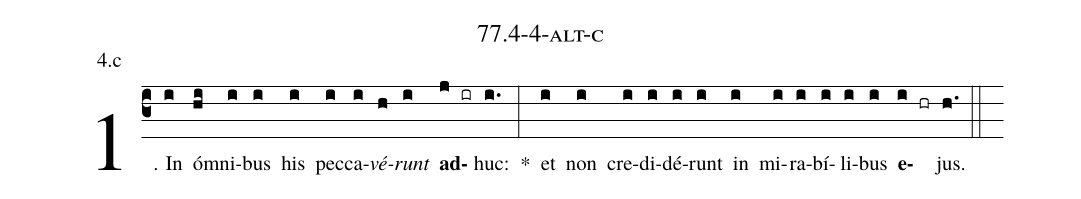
name: 77.4-4-alt-c;
annotation: 4.c;
%%
(c3)1. In(i) óm(hi)ni(i)bus(i) his(i) pec(i)ca(i)<i>vé</i>(h)<i>runt</i>(i) <b>ad</b>(j ir)huc:(i.) *(:) et(i) non(i) cre(i)di(i)dé(i)runt(i) in(i) mi(i)ra(i)bí(i)li(i)bus(i) <b>e</b>(i hr)jus.(h.) (::)


%E(i) u(i) o(i) u(i) a(i) e.(h.) (::)
